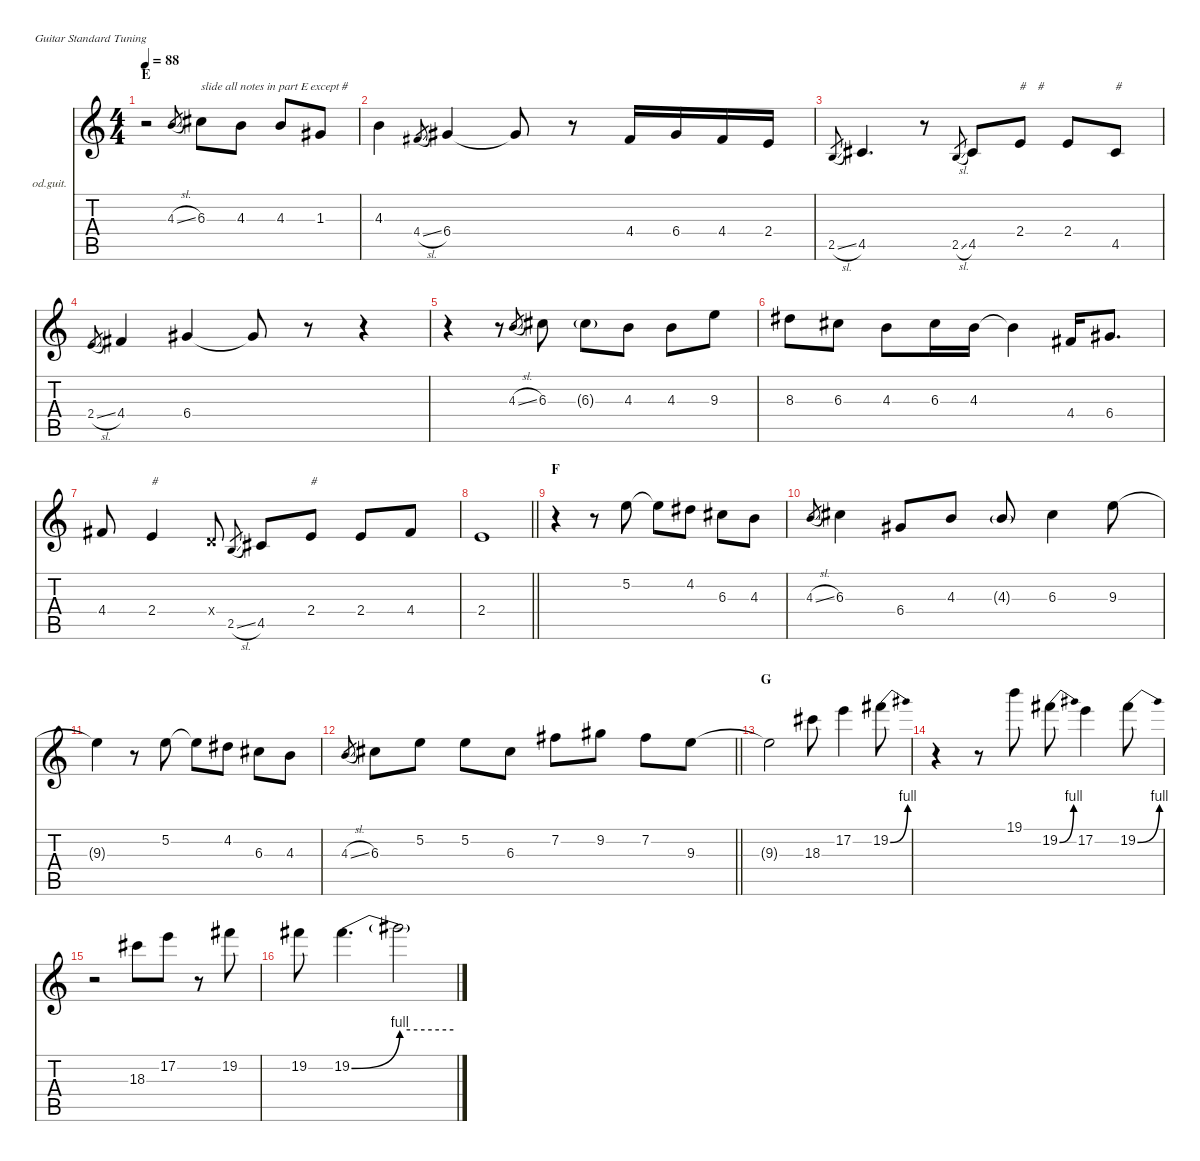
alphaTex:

\defaultSystemsLayout 4
\hideDynamics
\bracketExtendMode nobrackets
\firstSystemTrackNameOrientation horizontal
\otherSystemsTrackNameOrientation horizontal
\track ("Lead Joe" "od.guit.") {instrument overdrivenguitar}
\staff {score tabs}
\tuning (E4 B3 G3 D3 A2 E2)
\ts (4 4)
\section ("" "E")
\tempo 88
\clef g2
\ks c
r.2{dy f beam Down} 4.3{sl}.8{gr dy mf beam Up} 6.3{acc #}.8{txt "slide all notes in part E except #" dy f beam Down} 4.3.8{beam Down} 4.3.8{beam Up} 1.3{acc #}.8{beam Up} |
4.3.4{beam Down} 4.4{sl acc #}.8{gr dy mf beam Up} 6.4{acc #}.4{dy f beam Up} 6.4{t acc #}.8{beam Up} r.8{beam Up} 4.4{acc #}.16{beam Up} 6.4{acc #}.16{beam Up} 4.4{acc #}.16{beam Up} 2.4.16{beam Up} |
2.5{sl}.8{gr dy mf beam Up} 4.5{acc #}.4{d dy f beam Up} r.8{beam Up} 2.5{sl}.8{gr dy mf beam Up} 4.5{acc #}.8{dy f beam Up} 2.4.8{txt "#    #" beam Up} 2.4.8{beam Up} 4.5{acc #}.8{txt "#" beam Up} |
2.4{sl}.8{gr dy mf beam Up} 4.4{acc #}.4{dy f beam Up} 6.4{acc #}.4{beam Up} 6.4{t acc #}.8{beam Up} r.8{beam Up} r.4{beam Up} |
r.4{beam Down} r.8{beam Down} 4.3{sl}.8{gr dy mf beam Up} 6.3{acc #}.8{dy f beam Down} 6.3{g acc #}.8{dy mf beam Down} 4.3.8{dy f beam Down} 4.3.8{beam Down} 9.3.8{beam Down} |
8.3{acc #}.8{beam Down} 6.3{acc #}.8{beam Down} 4.3.8{beam Down} 6.3{acc #}.16{beam Down} 4.3.16{beam Down} 4.3{t}.4{beam Down} 4.4{acc #}.16{beam Up} 6.4{acc #}.8{d beam Up} |
4.4{acc #}.8{beam Up} 2.4.4{txt "#" beam Up} 0.4{x}.8{beam Up} 2.5{sl}.8{gr dy mf beam Up} 4.5{acc #}.8{dy f beam Up} 2.4.8{txt "#" beam Up} 2.4.8{beam Up} 4.4{acc #}.8{beam Up} |
\barLineRight lightlight
2.4.1{beam Up} |
\section ("" "F")
r.4{beam Down} r.8{beam Down} 5.2.8{beam Down} 5.2{t}.8{beam Down} 4.2{acc #}.8{beam Down} 6.3{acc #}.8{beam Down} 4.3.8{beam Down} |
4.3{sl}.8{gr dy mf beam Up} 6.3{acc #}.4{dy f beam Down} 6.4{acc #}.8{beam Up} 4.3.8{beam Up} 4.3{g}.8{dy mf beam Up} 6.3{acc #}.4{dy f beam Down} 9.3.8{beam Down} |
9.3{t}.4{beam Down} r.8{beam Down} 5.2.8{beam Down} 5.2{t}.8{beam Down} 4.2{acc #}.8{beam Down} 6.3{acc #}.8{beam Down} 4.3.8{beam Down} |
\barLineRight lightlight
4.3{sl}.8{gr dy mf beam Up} 6.3{acc #}.8{dy f beam Down} 5.2.8{beam Down} 5.2.8{beam Down} 6.3{acc #}.8{beam Down} 7.2{acc #}.8{beam Down} 9.2{acc #}.8{beam Down} 7.2{acc #}.8{beam Down} 9.3.8{beam Down} |
\section ("" "G")
9.3{t}.2{beam Down} 18.3{acc #}.8{beam Down} 17.2.4{beam Down} 19.2{be (bend 0 0 50.0000016 4) acc #}.8{beam Down} |
r.4{beam Down} r.8{beam Down} 19.1.8{beam Down} 19.2{be (bend 0 0 50.0000016 4) acc #}.8{beam Down} 17.2.4{beam Down} 19.2{be (bend 0 0 51 4) acc #}.8{beam Down} |
r.2{beam Down} 18.3{acc #}.8{beam Down} 17.2.8{beam Down} r.8{beam Down} 19.2{acc #}.8{beam Down} |
19.2{acc #}.8{beam Down} 19.2{be (bend 0 0 60 4) acc #}.4{d beam Down} 19.2{be (hold 0 4 60 4) t}.2{beam Down}
